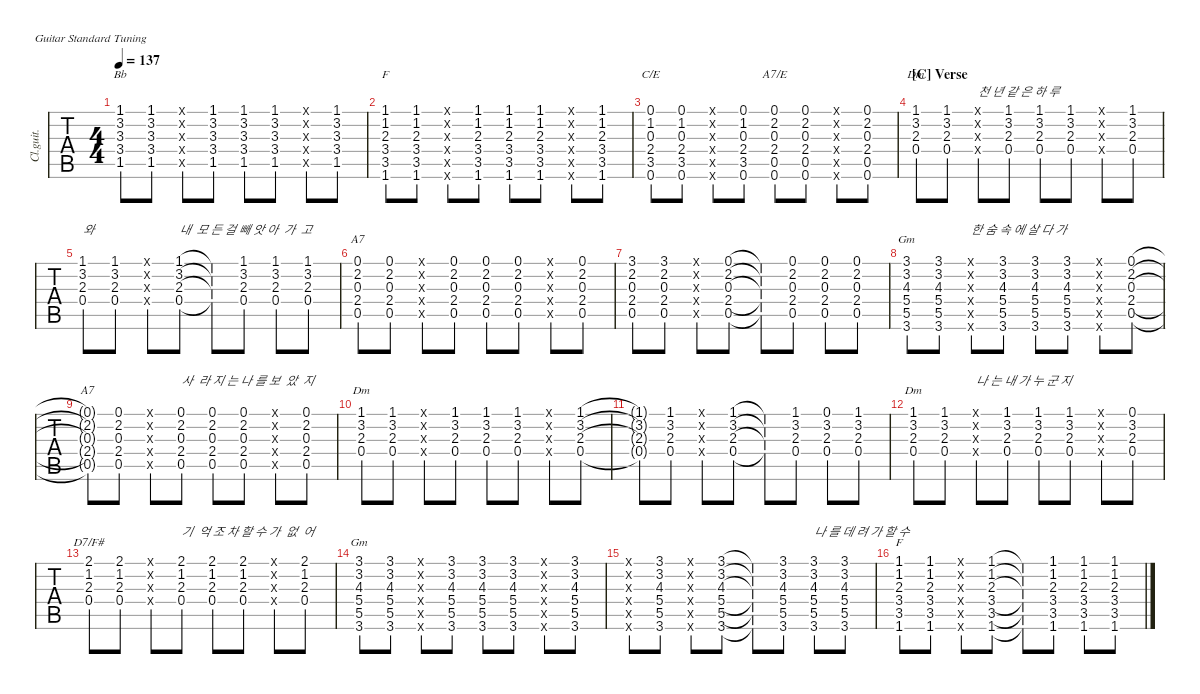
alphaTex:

\defaultSystemsLayout 4
\hideDynamics
\bracketExtendMode nobrackets
\track ("Guitar2" "Cl.guit.") {defaultSystemsLayout 4 instrument electricguitarclean}
\staff {tabs}
\tuning (E4 B3 G3 D3 A2 E2)
\chord ("Dm" 1 3 2 0 x x) {showdiagram false showfingering false}
\chord ("Bb" 1 3 3 3 1 x) {showdiagram false showfingering false barre 1}
\chord ("F" 1 1 2 3 3 1) {showdiagram false showfingering false barre (1 1)}
\chord ("Gm" 3 3 4 5 5 3) {showdiagram false showfingering false barre (3 3)}
\chord ("A7/E" 0 2 0 2 0 0) {showdiagram false showfingering false}
\chord ("A7" 0 2 0 2 0 x) {showdiagram false showfingering false}
\chord ("C/E" 0 1 0 2 3 0) {showdiagram false showfingering false}
\chord ("D7/F#" 2 1 2 0 x x) {showdiagram false showfingering false}
\ts (4 4)
\tempo 137
\clef g2
\ks f
(1.5{acc b} 3.4{acc forcenatural} 3.3{acc b} 3.2{acc forcenatural} 1.1{acc forcenatural}).8{ch "Bb" dy mf} (1.5{acc b} 3.4{acc forcenatural} 3.3{acc b} 3.2{acc forcenatural} 1.1{acc forcenatural}).8 (1.5{x acc b} 3.4{x acc forcenatural} 3.3{x acc b} 3.2{x acc forcenatural} 1.1{x acc forcenatural}).8 (1.5{acc b} 3.4{acc forcenatural} 3.3{acc b} 3.2{acc forcenatural} 1.1{acc forcenatural}).8 (1.5{acc b} 3.4{acc forcenatural} 3.3{acc b} 3.2{acc forcenatural} 1.1{acc forcenatural}).8 (1.5{acc b} 3.4{acc forcenatural} 3.3{acc b} 3.2{acc forcenatural} 1.1{acc forcenatural}).8 (1.5{x acc b} 3.4{x acc forcenatural} 3.3{x acc b} 3.2{x acc forcenatural} 1.1{x acc forcenatural}).8 (1.5{acc b} 3.4{acc forcenatural} 3.3{acc b} 3.2{acc forcenatural} 1.1{acc forcenatural}).8 |
(1.6{acc forcenatural} 3.5{acc forcenatural} 3.4{acc forcenatural} 2.3{acc forcenatural} 1.2{acc forcenatural} 1.1{acc forcenatural}).8{ch "F"} (1.6{acc forcenatural} 3.5{acc forcenatural} 3.4{acc forcenatural} 2.3{acc forcenatural} 1.2{acc forcenatural} 1.1{acc forcenatural}).8 (1.6{x acc forcenatural} 3.5{x acc forcenatural} 3.4{x acc forcenatural} 2.3{x acc forcenatural} 1.2{x acc forcenatural} 1.1{x acc forcenatural}).8 (1.6{acc forcenatural} 3.5{acc forcenatural} 3.4{acc forcenatural} 2.3{acc forcenatural} 1.2{acc forcenatural} 1.1{acc forcenatural}).8 (1.6{acc forcenatural} 3.5{acc forcenatural} 3.4{acc forcenatural} 2.3{acc forcenatural} 1.2{acc forcenatural} 1.1{acc forcenatural}).8 (1.6{acc forcenatural} 3.5{acc forcenatural} 3.4{acc forcenatural} 2.3{acc forcenatural} 1.2{acc forcenatural} 1.1{acc forcenatural}).8 (1.6{x acc forcenatural} 3.5{x acc forcenatural} 3.4{x acc forcenatural} 2.3{x acc forcenatural} 1.2{x acc forcenatural} 1.1{x acc forcenatural}).8 (1.6{acc forcenatural} 3.5{acc forcenatural} 3.4{acc forcenatural} 2.3{acc forcenatural} 1.2{acc forcenatural} 1.1{acc forcenatural}).8 |
(3.5{acc forcenatural} 0.6{acc forcenatural} 2.4{acc forcenatural} 0.3{acc forcenatural} 1.2{acc forcenatural} 0.1{acc forcenatural}).8{ch "C/E"} (3.5{acc forcenatural} 0.6{acc forcenatural} 2.4{acc forcenatural} 0.3{acc forcenatural} 1.2{acc forcenatural} 0.1{acc forcenatural}).8 (3.5{x acc forcenatural} 0.6{x acc forcenatural} 2.4{x acc forcenatural} 0.3{x acc forcenatural} 1.2{x acc forcenatural} 0.1{x acc forcenatural}).8 (3.5{acc forcenatural} 0.6{acc forcenatural} 2.4{acc forcenatural} 0.3{acc forcenatural} 1.2{acc forcenatural} 0.1{acc forcenatural}).8 (0.5{acc forcenatural} 2.2{acc b} 2.4{acc forcenatural} 0.3{acc forcenatural} 0.6{acc forcenatural} 0.1{acc forcenatural}).8{ch "A7/E"} (0.5{acc forcenatural} 2.2{acc b} 2.4{acc forcenatural} 0.3{acc forcenatural} 0.6{acc forcenatural} 0.1{acc forcenatural}).8 (0.5{x acc forcenatural} 2.2{x acc b} 2.4{x acc forcenatural} 0.3{x acc forcenatural} 0.6{x acc forcenatural} 0.1{x acc forcenatural}).8 (0.5{acc forcenatural} 2.2{acc b} 2.4{acc forcenatural} 0.3{acc forcenatural} 0.6{acc forcenatural} 0.1{acc forcenatural}).8 |
\section ("C" "Verse")
(0.4{acc forcenatural} 2.3{acc forcenatural} 3.2{acc forcenatural} 1.1{acc forcenatural}).8{ch "Dm"} (0.4{acc forcenatural} 2.3{acc forcenatural} 3.2{acc forcenatural} 1.1{acc forcenatural}).8 (0.4{x acc forcenatural} 2.3{x acc forcenatural} 3.2{x acc forcenatural} 1.1{x acc forcenatural}).8{txt "천 년 같 은 하 루 "} (0.4{acc forcenatural} 2.3{acc forcenatural} 3.2{acc forcenatural} 1.1{acc forcenatural}).8 (0.4{acc forcenatural} 2.3{acc forcenatural} 3.2{acc forcenatural} 1.1{acc forcenatural}).8 (0.4{acc forcenatural} 2.3{acc forcenatural} 3.2{acc forcenatural} 1.1{acc forcenatural}).8 (0.4{x acc forcenatural} 2.3{x acc forcenatural} 3.2{x acc forcenatural} 1.1{x acc forcenatural}).8 (0.4{acc forcenatural} 2.3{acc forcenatural} 3.2{acc forcenatural} 1.1{acc forcenatural}).8 |
(0.4{acc forcenatural} 2.3{acc forcenatural} 3.2{acc forcenatural} 1.1{acc forcenatural}).8{txt "와"} (0.4{acc forcenatural} 2.3{acc forcenatural} 3.2{acc forcenatural} 1.1{acc forcenatural}).8 (0.4{x acc forcenatural} 2.3{x acc forcenatural} 3.2{x acc forcenatural} 1.1{x acc forcenatural}).8 (0.4{acc forcenatural} 2.3{acc forcenatural} 3.2{acc forcenatural} 1.1{acc forcenatural}).8{txt "내  모 든 걸 빼 앗 아  가  고"} (0.4{t acc forcenatural} 2.3{t acc forcenatural} 3.2{t acc forcenatural} 1.1{t acc forcenatural}).8 (0.4{acc forcenatural} 2.3{acc forcenatural} 3.2{acc forcenatural} 1.1{acc forcenatural}).8 (0.4{acc forcenatural} 2.3{acc forcenatural} 3.2{acc forcenatural} 1.1{acc forcenatural}).8 (0.4{acc forcenatural} 2.3{acc forcenatural} 3.2{acc forcenatural} 1.1{acc forcenatural}).8 |
(0.5{acc forcenatural} 2.4{acc forcenatural} 0.3{acc forcenatural} 2.2{acc b} 0.1{acc forcenatural}).8{ch "A7"} (0.5{acc forcenatural} 2.4{acc forcenatural} 0.3{acc forcenatural} 2.2{acc b} 0.1{acc forcenatural}).8 (0.5{x acc forcenatural} 2.4{x acc forcenatural} 0.3{x acc forcenatural} 2.2{x acc b} 0.1{x acc forcenatural}).8 (0.5{acc forcenatural} 2.4{acc forcenatural} 0.3{acc forcenatural} 2.2{acc b} 0.1{acc forcenatural}).8 (0.5{acc forcenatural} 2.4{acc forcenatural} 0.3{acc forcenatural} 2.2{acc b} 0.1{acc forcenatural}).8 (0.5{acc forcenatural} 2.4{acc forcenatural} 0.3{acc forcenatural} 2.2{acc b} 0.1{acc forcenatural}).8 (0.5{x acc forcenatural} 2.4{x acc forcenatural} 0.3{x acc forcenatural} 2.2{x acc b} 0.1{x acc forcenatural}).8 (0.5{acc forcenatural} 2.4{acc forcenatural} 0.3{acc forcenatural} 2.2{acc b} 0.1{acc forcenatural}).8 |
(0.5{acc forcenatural} 2.4{acc forcenatural} 0.3{acc forcenatural} 2.2{acc b} 3.1{acc forcenatural}).8 (0.5{acc forcenatural} 2.4{acc forcenatural} 0.3{acc forcenatural} 2.2{acc b} 3.1{acc forcenatural}).8 (0.5{x acc forcenatural} 2.4{x acc forcenatural} 0.3{x acc forcenatural} 2.2{x acc b} 3.1{x acc forcenatural}).8 (0.5{acc forcenatural} 2.4{acc forcenatural} 0.3{acc forcenatural} 2.2{acc b} 0.1{acc forcenatural}).8 (0.5{t acc forcenatural} 2.4{t acc forcenatural} 0.3{t acc forcenatural} 2.2{t acc b} 0.1{t acc forcenatural}).8 (0.5{acc forcenatural} 2.4{acc forcenatural} 0.3{acc forcenatural} 2.2{acc b} 0.1{acc forcenatural}).8 (0.5{acc forcenatural} 2.4{acc forcenatural} 0.3{acc forcenatural} 2.2{acc b} 0.1{acc forcenatural}).8 (0.5{acc forcenatural} 2.4{acc forcenatural} 0.3{acc forcenatural} 2.2{acc b} 0.1{acc forcenatural}).8 |
(5.5{acc forcenatural} 5.4{acc forcenatural} 4.3{acc forcenatural} 3.2{acc forcenatural} 3.1{acc forcenatural} 3.6{acc forcenatural}).8{ch "Gm"} (5.5{acc forcenatural} 5.4{acc forcenatural} 4.3{acc forcenatural} 3.2{acc forcenatural} 3.1{acc forcenatural} 3.6{acc forcenatural}).8 (5.5{x acc forcenatural} 5.4{x acc forcenatural} 4.3{x acc forcenatural} 3.2{x acc forcenatural} 3.1{x acc forcenatural} 3.6{x acc forcenatural}).8{txt "한 숨 속 에 살 다 가"} (5.5{acc forcenatural} 5.4{acc forcenatural} 4.3{acc forcenatural} 3.2{acc forcenatural} 3.1{acc forcenatural} 3.6{acc forcenatural}).8 (5.5{acc forcenatural} 5.4{acc forcenatural} 4.3{acc forcenatural} 3.2{acc forcenatural} 3.1{acc forcenatural} 3.6{acc forcenatural}).8 (5.5{acc forcenatural} 5.4{acc forcenatural} 4.3{acc forcenatural} 3.2{acc forcenatural} 3.1{acc forcenatural} 3.6{acc forcenatural}).8 (5.5{x acc forcenatural} 5.4{x acc forcenatural} 4.3{x acc forcenatural} 3.2{x acc forcenatural} 3.1{x acc forcenatural} 3.6{x acc forcenatural}).8 (0.5{acc forcenatural} 2.4{acc forcenatural} 0.3{acc forcenatural} 2.2{acc b} 0.1{acc forcenatural}).8 |
(0.5{t acc forcenatural} 2.4{t acc forcenatural} 0.3{t acc forcenatural} 2.2{t acc b} 0.1{t acc forcenatural}).8{ch "A7"} (0.5{acc forcenatural} 2.4{acc forcenatural} 0.3{acc forcenatural} 2.2{acc b} 0.1{acc forcenatural}).8 (0.5{x acc forcenatural} 2.4{x acc forcenatural} 0.3{x acc forcenatural} 2.2{x acc b} 0.1{x acc forcenatural}).8 (0.5{acc forcenatural} 2.4{acc forcenatural} 0.3{acc forcenatural} 2.2{acc b} 0.1{acc forcenatural}).8{txt "사  라 지 는 나 를 보  았  지"} (0.5{acc forcenatural} 2.4{acc forcenatural} 0.3{acc forcenatural} 2.2{acc b} 0.1{acc forcenatural}).8 (0.5{acc forcenatural} 2.4{acc forcenatural} 0.3{acc forcenatural} 2.2{acc b} 0.1{acc forcenatural}).8 (0.5{x acc forcenatural} 2.4{x acc forcenatural} 0.3{x acc forcenatural} 2.2{x acc b} 0.1{x acc forcenatural}).8 (0.5{acc forcenatural} 2.4{acc forcenatural} 0.3{acc forcenatural} 2.2{acc b} 0.1{acc forcenatural}).8 |
(0.4{acc forcenatural} 2.3{acc forcenatural} 3.2{acc forcenatural} 1.1{acc forcenatural}).8{ch "Dm"} (0.4{acc forcenatural} 2.3{acc forcenatural} 3.2{acc forcenatural} 1.1{acc forcenatural}).8 (0.4{x acc forcenatural} 2.3{x acc forcenatural} 3.2{x acc forcenatural} 1.1{x acc forcenatural}).8 (0.4{acc forcenatural} 2.3{acc forcenatural} 3.2{acc forcenatural} 1.1{acc forcenatural}).8 (0.4{acc forcenatural} 2.3{acc forcenatural} 3.2{acc forcenatural} 1.1{acc forcenatural}).8 (0.4{acc forcenatural} 2.3{acc forcenatural} 3.2{acc forcenatural} 1.1{acc forcenatural}).8 (0.4{x acc forcenatural} 2.3{x acc forcenatural} 3.2{x acc forcenatural} 1.1{x acc forcenatural}).8 (0.4{acc forcenatural} 2.3{acc forcenatural} 3.2{acc forcenatural} 1.1{acc forcenatural}).8 |
(0.4{t acc forcenatural} 2.3{t acc forcenatural} 3.2{t acc forcenatural} 1.1{t acc forcenatural}).8 (0.4{acc forcenatural} 2.3{acc forcenatural} 3.2{acc forcenatural} 1.1{acc forcenatural}).8 (0.4{x acc forcenatural} 2.3{x acc forcenatural} 3.2{x acc forcenatural} 1.1{x acc forcenatural}).8 (0.4{acc forcenatural} 2.3{acc forcenatural} 3.2{acc forcenatural} 1.1{acc forcenatural}).8 (0.4{t acc forcenatural} 2.3{t acc forcenatural} 3.2{t acc forcenatural} 1.1{t acc forcenatural}).8 (0.4{acc forcenatural} 2.3{acc forcenatural} 3.2{acc forcenatural} 1.1{acc forcenatural}).8 (0.4{acc forcenatural} 2.3{acc forcenatural} 3.2{acc forcenatural} 0.1{acc forcenatural}).8 (0.4{acc forcenatural} 2.3{acc forcenatural} 3.2{acc forcenatural} 1.1{acc forcenatural}).8 |
(0.4{acc forcenatural} 2.3{acc forcenatural} 3.2{acc forcenatural} 1.1{acc forcenatural}).8{ch "Dm"} (0.4{acc forcenatural} 2.3{acc forcenatural} 3.2{acc forcenatural} 1.1{acc forcenatural}).8 (0.4{x acc forcenatural} 2.3{x acc forcenatural} 3.2{x acc forcenatural} 1.1{x acc forcenatural}).8{txt "나 는 내 가 누 군 지"} (0.4{acc forcenatural} 2.3{acc forcenatural} 3.2{acc forcenatural} 1.1{acc forcenatural}).8 (0.4{acc forcenatural} 2.3{acc forcenatural} 3.2{acc forcenatural} 1.1{acc forcenatural}).8 (0.4{acc forcenatural} 2.3{acc forcenatural} 3.2{acc forcenatural} 1.1{acc forcenatural}).8 (0.4{x acc forcenatural} 2.3{x acc forcenatural} 3.2{x acc forcenatural} 1.1{x acc forcenatural}).8 (0.4{acc forcenatural} 2.3{acc forcenatural} 3.2{acc forcenatural} 0.1{acc forcenatural}).8 |
(2.3{acc forcenatural} 1.2{acc forcenatural} 2.1{acc b} 0.4{acc forcenatural}).8{ch "D7/F#"} (2.3{acc forcenatural} 1.2{acc forcenatural} 2.1{acc b} 0.4{acc forcenatural}).8 (2.3{x acc forcenatural} 1.2{x acc forcenatural} 2.1{x acc b} 0.4{x acc forcenatural}).8 (2.3{acc forcenatural} 1.2{acc forcenatural} 2.1{acc b} 0.4{acc forcenatural}).8{txt "기  억 조 차 할 수 가  없  어"} (2.3{acc forcenatural} 1.2{acc forcenatural} 2.1{acc b} 0.4{acc forcenatural}).8 (2.3{acc forcenatural} 1.2{acc forcenatural} 2.1{acc b} 0.4{acc forcenatural}).8 (2.3{x acc forcenatural} 1.2{x acc forcenatural} 2.1{x acc b} 0.4{x acc forcenatural}).8 (2.3{acc forcenatural} 1.2{acc forcenatural} 2.1{acc b} 0.4{acc forcenatural}).8 |
(5.5{acc forcenatural} 5.4{acc forcenatural} 4.3{acc forcenatural} 3.2{acc forcenatural} 3.1{acc forcenatural} 3.6{acc forcenatural}).8{ch "Gm"} (5.5{acc forcenatural} 5.4{acc forcenatural} 4.3{acc forcenatural} 3.2{acc forcenatural} 3.1{acc forcenatural} 3.6{acc forcenatural}).8 (5.5{x acc forcenatural} 5.4{x acc forcenatural} 4.3{x acc forcenatural} 3.2{x acc forcenatural} 3.1{x acc forcenatural} 3.6{x acc forcenatural}).8 (5.5{acc forcenatural} 5.4{acc forcenatural} 4.3{acc forcenatural} 3.2{acc forcenatural} 3.1{acc forcenatural} 3.6{acc forcenatural}).8 (5.5{acc forcenatural} 5.4{acc forcenatural} 4.3{acc forcenatural} 3.2{acc forcenatural} 3.1{acc forcenatural} 3.6{acc forcenatural}).8 (5.5{acc forcenatural} 5.4{acc forcenatural} 4.3{acc forcenatural} 3.2{acc forcenatural} 3.1{acc forcenatural} 3.6{acc forcenatural}).8 (5.5{x acc forcenatural} 5.4{x acc forcenatural} 4.3{x acc forcenatural} 3.2{x acc forcenatural} 3.1{x acc forcenatural} 3.6{x acc forcenatural}).8 (5.5{acc forcenatural} 5.4{acc forcenatural} 4.3{acc forcenatural} 3.2{acc forcenatural} 3.1{acc forcenatural} 3.6{acc forcenatural}).8 |
(5.5{x acc forcenatural} 5.4{x acc forcenatural} 4.3{x acc forcenatural} 3.2{x acc forcenatural} 3.1{x acc forcenatural} 3.6{x acc forcenatural}).8 (5.5{acc forcenatural} 5.4{acc forcenatural} 4.3{acc forcenatural} 3.2{acc forcenatural} 3.1{acc forcenatural} 3.6{acc forcenatural}).8 (5.5{x acc forcenatural} 5.4{x acc forcenatural} 4.3{x acc forcenatural} 3.2{x acc forcenatural} 3.1{x acc forcenatural} 3.6{x acc forcenatural}).8 (5.5{acc forcenatural} 5.4{acc forcenatural} 4.3{acc forcenatural} 3.2{acc forcenatural} 3.1{acc forcenatural} 3.6{acc forcenatural}).8 (5.5{t acc forcenatural} 5.4{t acc forcenatural} 4.3{t acc forcenatural} 3.2{t acc forcenatural} 3.1{t acc forcenatural} 3.6{t acc forcenatural}).8 (5.5{acc forcenatural} 5.4{acc forcenatural} 4.3{acc forcenatural} 3.2{acc forcenatural} 3.1{acc forcenatural} 3.6{acc forcenatural}).8 (5.5{acc forcenatural} 5.4{acc forcenatural} 4.3{acc forcenatural} 3.2{acc forcenatural} 3.1{acc forcenatural} 3.6{acc forcenatural}).8{txt "나 를 데 려 가 할 수"} (5.5{acc forcenatural} 5.4{acc forcenatural} 4.3{acc forcenatural} 3.2{acc forcenatural} 3.1{acc forcenatural} 3.6{acc forcenatural}).8 |
(3.5{acc forcenatural} 3.4{acc forcenatural} 2.3{acc forcenatural} 1.2{acc forcenatural} 1.1{acc forcenatural} 1.6{acc forcenatural}).8{ch "F"} (3.5{acc forcenatural} 3.4{acc forcenatural} 2.3{acc forcenatural} 1.2{acc forcenatural} 1.1{acc forcenatural} 1.6{acc forcenatural}).8 (3.5{x acc forcenatural} 3.4{x acc forcenatural} 2.3{x acc forcenatural} 1.2{x acc forcenatural} 1.1{x acc forcenatural} 1.6{x acc forcenatural}).8 (3.5{acc forcenatural} 3.4{acc forcenatural} 2.3{acc forcenatural} 1.2{acc forcenatural} 1.1{acc forcenatural} 1.6{acc forcenatural}).8 (3.5{t acc forcenatural} 3.4{t acc forcenatural} 2.3{t acc forcenatural} 1.2{t acc forcenatural} 1.1{t acc forcenatural} 1.6{t acc forcenatural}).8 (3.5{acc forcenatural} 3.4{acc forcenatural} 2.3{acc forcenatural} 1.2{acc forcenatural} 1.1{acc forcenatural} 1.6{acc forcenatural}).8 (3.5{acc forcenatural} 3.4{acc forcenatural} 2.3{acc forcenatural} 1.2{acc forcenatural} 1.1{acc forcenatural} 1.6{acc forcenatural}).8 (3.5{acc forcenatural} 3.4{acc forcenatural} 2.3{acc forcenatural} 1.2{acc forcenatural} 1.1{acc forcenatural} 1.6{acc forcenatural}).8
